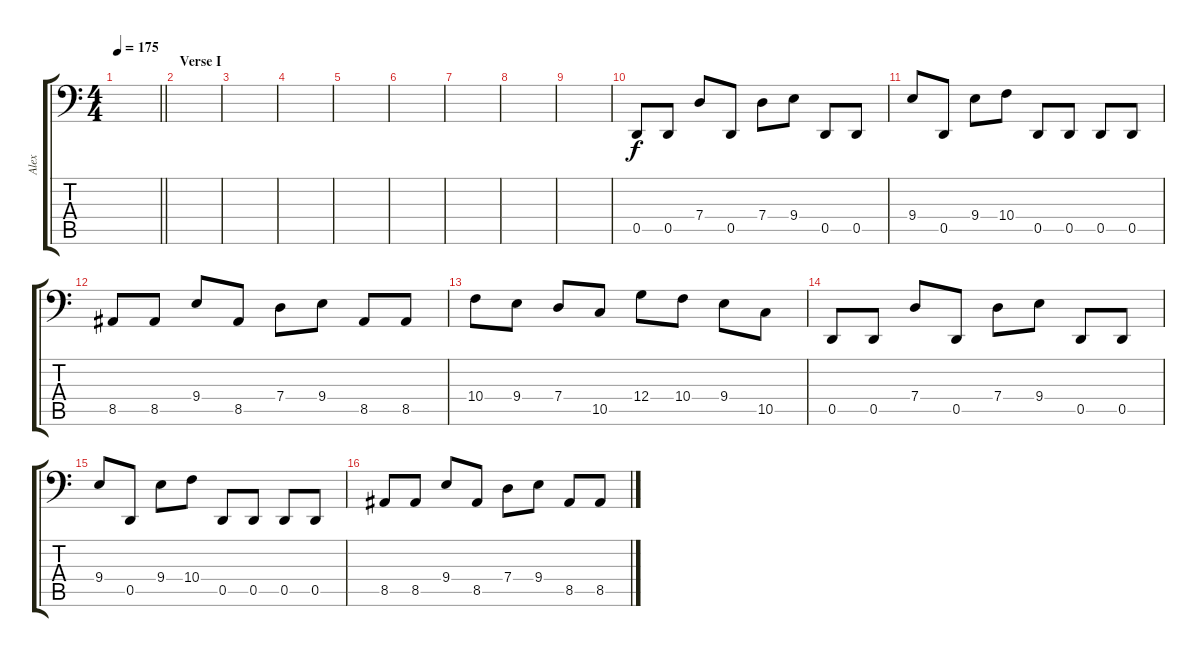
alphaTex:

\track ("Alex" "Alex") {instrument electricbassfinger}
\staff {score tabs}
\tuning (Bb2 F2 C2 G1 D1 A0) {hide}
\ts (4 4)
\tempo 175
\clef f4
\barLineRight lightlight
\ks c
|
\section ("" "Verse I")
|
|
|
|
|
|
|
|
0.5.8{volume 16 instrument distortionguitar} 0.5.8 7.4.8 0.5.8 7.4.8 9.4.8 0.5.8 0.5.8 |
9.4.8 0.5.8 9.4.8 10.4.8 0.5.8 0.5.8 0.5.8 0.5.8 |
8.5.8 8.5.8 9.4.8 8.5.8 7.4.8 9.4.8 8.5.8 8.5.8 |
10.4.8 9.4.8 7.4.8 10.5.8 12.4.8 10.4.8 9.4.8 10.5.8 |
0.5.8{volume 16 instrument electricbassfinger} 0.5.8 7.4.8 0.5.8 7.4.8 9.4.8 0.5.8 0.5.8 |
9.4.8 0.5.8 9.4.8 10.4.8 0.5.8 0.5.8 0.5.8 0.5.8 |
8.5.8 8.5.8 9.4.8 8.5.8 7.4.8 9.4.8 8.5.8 8.5.8
